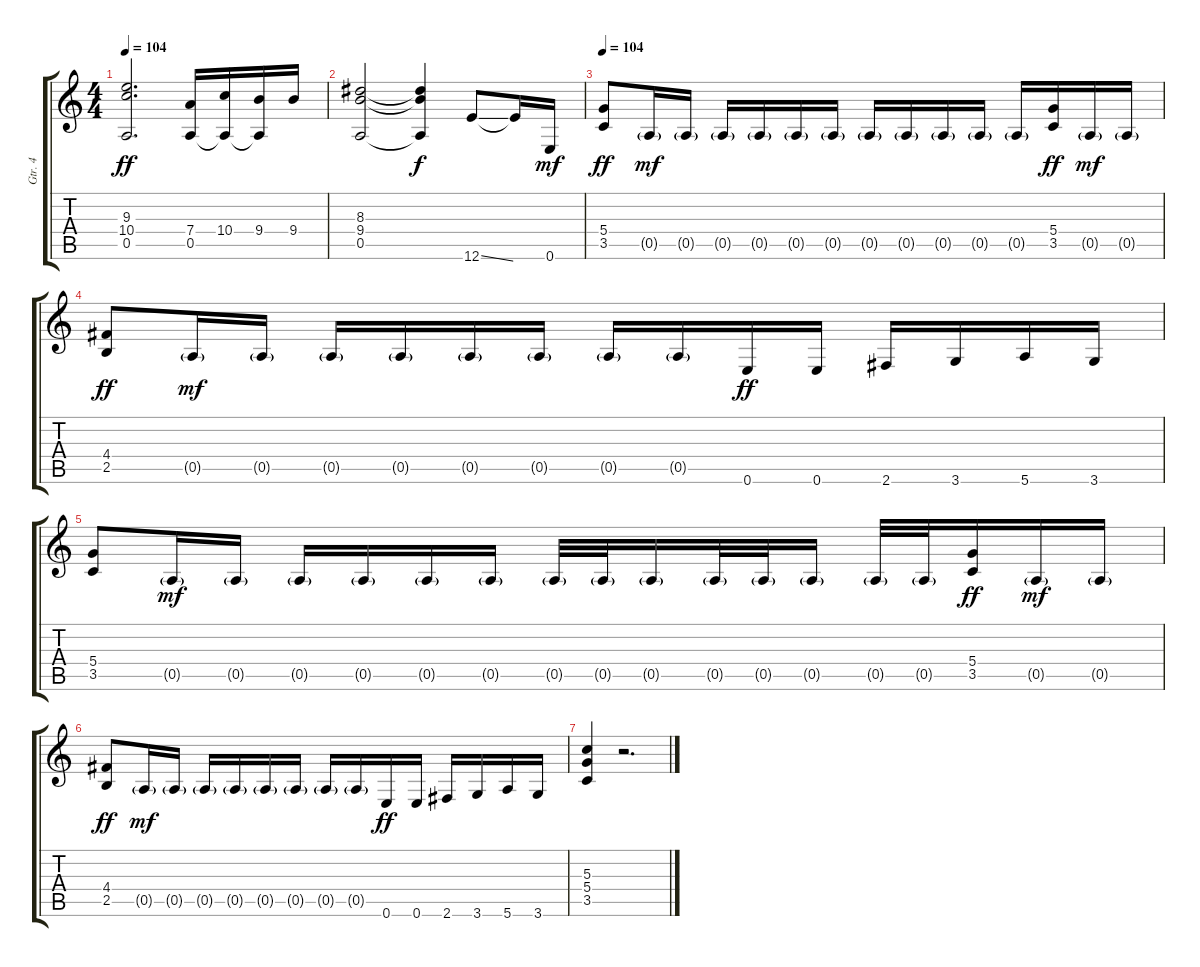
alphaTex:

\track ("Gtr. 4" "Gtr. 4") {instrument overdrivenguitar}
\staff {score tabs}
\tuning (E4 B3 G3 D3 A2 E2) {hide}
\ts (4 4)
\tempo 104
\clef g2
\ks c
(9.3 10.4 0.5).2{d dy ff} (7.4 0.5).16 (10.4 0.5{t}).16 (9.4 0.5{t}).16 9.4.16 |
(8.3 9.4 0.5).2 (8.3{t} 9.4{t} 0.5{t}).4{dy f} 12.6{ss}.8 12.6{t}.16 0.6.16{dy mf} |
\tempo 104
(5.4 3.5).8{dy ff} 0.5{g}.16{dy mf} 0.5{g}.16 0.5{g}.16 0.5{g}.16 0.5{g}.16 0.5{g}.16 0.5{g}.16 0.5{g}.16 0.5{g}.16 0.5{g}.16 0.5{g}.16 (5.4 3.5).16{dy ff} 0.5{g}.16{dy mf} 0.5{g}.16 |
(4.4 2.5).8{dy ff} 0.5{g}.16{dy mf} 0.5{g}.16 0.5{g}.16 0.5{g}.16 0.5{g}.16 0.5{g}.16 0.5{g}.16 0.5{g}.16 0.6.16{dy ff} 0.6.16 2.6.16 3.6.16 5.6.16 3.6.16 |
(5.4 3.5).8 0.5{g}.16{dy mf} 0.5{g}.16 0.5{g}.16 0.5{g}.16 0.5{g}.16 0.5{g}.16 0.5{g}.32 0.5{g}.32 0.5{g}.16 0.5{g}.32 0.5{g}.32 0.5{g}.16 0.5{g}.32 0.5{g}.32 (5.4 3.5).16{dy ff} 0.5{g}.16{dy mf} 0.5{g}.16 |
(4.4 2.5).8{dy ff} 0.5{g}.16{dy mf} 0.5{g}.16 0.5{g}.16 0.5{g}.16 0.5{g}.16 0.5{g}.16 0.5{g}.16 0.5{g}.16 0.6.16{dy ff} 0.6.16 2.6.16 3.6.16 5.6.16 3.6.16 |
(5.3 5.4 3.5).4 r.2{d}
